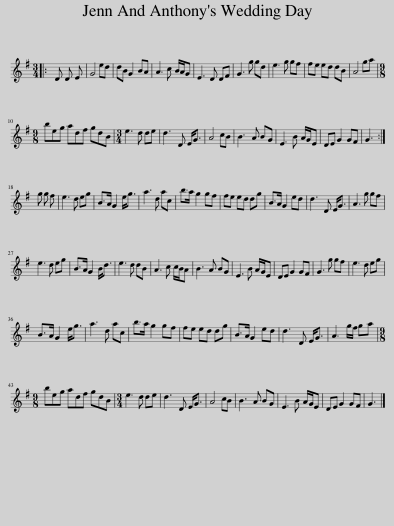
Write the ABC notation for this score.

X:1
L:1/8
M:3/4
I:linebreak $
K:G
V:1 treble
V:1
|: D D E | G4 ed | dB G2 BA | A3 c B/A/G | E3 D DF | %5
 G3 g gd | e3 g gf | fe ed dB | A4 ga |$[M:9/8] beg adf gdB | %10
[M:3/4] e3 d de | d3 D E<G | A4 cB | B3 A BG | E3 B A/G/E | %15
 DE G2 GF | G3 :|$ g g f | e3 d eg | B>A G2 e<g | %20
 a3 d ac | b>a g2 gf | fe ed dg | B>A G2 ed | d3 D E<G | %25
 A3 g gf |$ e3 d eg | B>A G2 B<d | e3 d dB | A3 c c/B/A | %30
 B3 A BG | E3 B A/G/E | DE G2 GF | G3 g gf | e3 d eg |$ %35
 B>A G2 e<g | a3 d ac | b>a g2 gf | fe ed dg | B>A G2 ed | %40
 d3 D E<G | A3 g/f/ ga |$[M:9/8] beg adf gdB |[M:3/4] e3 d de | d3 D E<G | %45
 A4 cB | B3 A BG | E3 B A/G/E | DE G2 GF | G3 |] %50
